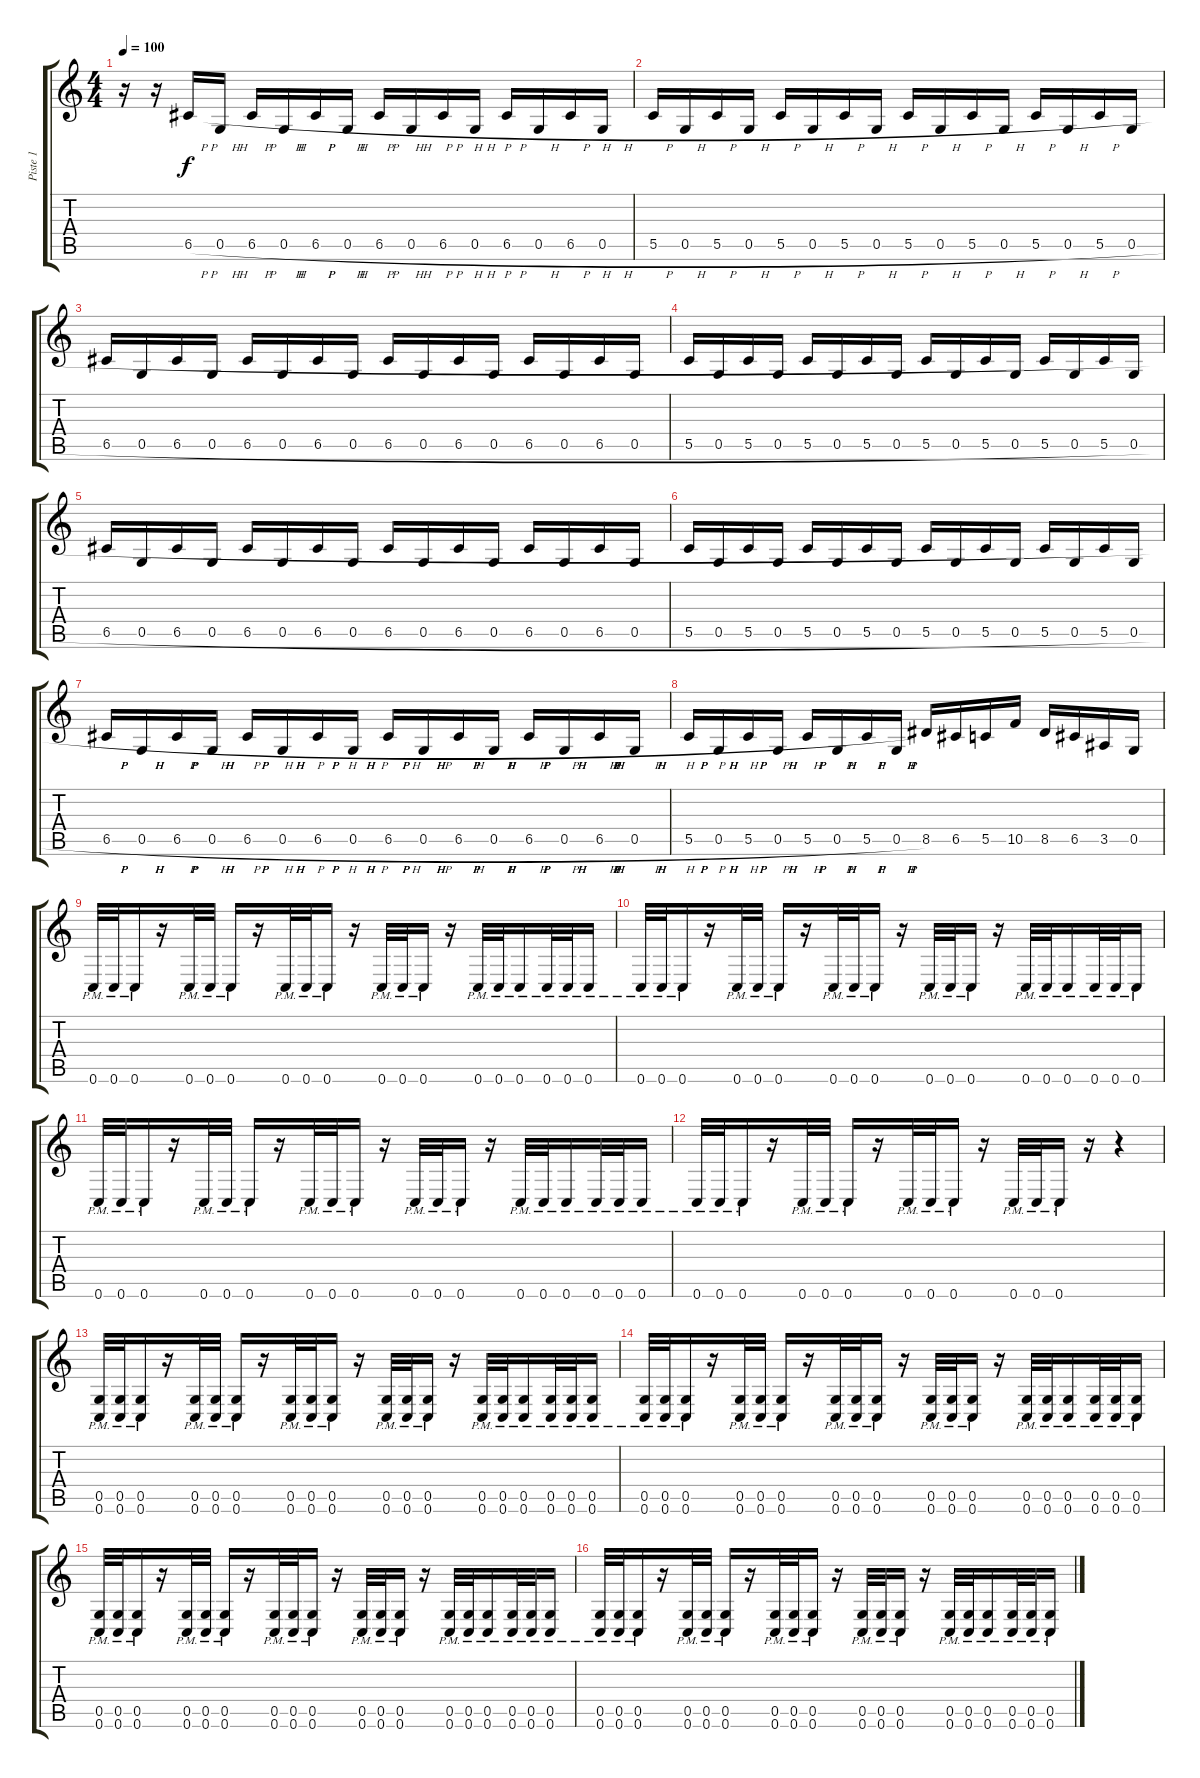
\track ("Piste 1" "Piste 1") {instrument distortionguitar}
\staff {score tabs}
\tuning (D4 A3 F3 C3 G2 C2) {hide}
\ts (4 4)
\tempo 100
\clef g2
\ks c
r.16{dy f} r.16 6.5{h}.16 0.5{h}.16 6.5{h}.16 0.5{h}.16 6.5{h}.16 0.5{h}.16 6.5{h}.16 0.5{h}.16 6.5{h}.16 0.5{h}.16 6.5{h}.16 0.5{h}.16 6.5{h}.16 0.5{h}.16 |
5.5{h}.16 0.5{h}.16 5.5{h}.16 0.5{h}.16 5.5{h}.16 0.5{h}.16 5.5{h}.16 0.5{h}.16 5.5{h}.16 0.5{h}.16 5.5{h}.16 0.5{h}.16 5.5{h}.16 0.5{h}.16 5.5{h}.16 0.5{h}.16 |
6.5{h}.16 0.5{h}.16 6.5{h}.16 0.5{h}.16 6.5{h}.16 0.5{h}.16 6.5{h}.16 0.5{h}.16 6.5{h}.16 0.5{h}.16 6.5{h}.16 0.5{h}.16 6.5{h}.16 0.5{h}.16 6.5{h}.16 0.5{h}.16 |
5.5{h}.16 0.5{h}.16 5.5{h}.16 0.5{h}.16 5.5{h}.16 0.5{h}.16 5.5{h}.16 0.5{h}.16 5.5{h}.16 0.5{h}.16 5.5{h}.16 0.5{h}.16 5.5{h}.16 0.5{h}.16 5.5{h}.16 0.5{h}.16 |
6.5{h}.16 0.5{h}.16 6.5{h}.16 0.5{h}.16 6.5{h}.16 0.5{h}.16 6.5{h}.16 0.5{h}.16 6.5{h}.16 0.5{h}.16 6.5{h}.16 0.5{h}.16 6.5{h}.16 0.5{h}.16 6.5{h}.16 0.5{h}.16 |
5.5{h}.16 0.5{h}.16 5.5{h}.16 0.5{h}.16 5.5{h}.16 0.5{h}.16 5.5{h}.16 0.5{h}.16 5.5{h}.16 0.5{h}.16 5.5{h}.16 0.5{h}.16 5.5{h}.16 0.5{h}.16 5.5{h}.16 0.5{h}.16 |
6.5{h}.16 0.5{h}.16 6.5{h}.16 0.5{h}.16 6.5{h}.16 0.5{h}.16 6.5{h}.16 0.5{h}.16 6.5{h}.16 0.5{h}.16 6.5{h}.16 0.5{h}.16 6.5{h}.16 0.5{h}.16 6.5{h}.16 0.5{h}.16 |
5.5{h}.16 0.5{h}.16 5.5{h}.16 0.5{h}.16 5.5{h}.16 0.5{h}.16 5.5{h}.16 0.5{h}.16 8.5.16 6.5.16 5.5.16 10.5.16 8.5.16 6.5.16 3.5.16 0.5.16 |
0.6{pm}.32 0.6{pm}.32 0.6{pm}.16 r.16 0.6{pm}.32 0.6{pm}.32 0.6{pm}.16 r.16 0.6{pm}.32 0.6{pm}.32 0.6{pm}.16 r.16 0.6{pm}.32 0.6{pm}.32 0.6{pm}.16 r.16 0.6{pm}.32 0.6{pm}.32 0.6{pm}.16 0.6{pm}.32 0.6{pm}.32 0.6{pm}.16 |
0.6{pm}.32 0.6{pm}.32 0.6{pm}.16 r.16 0.6{pm}.32 0.6{pm}.32 0.6{pm}.16 r.16 0.6{pm}.32 0.6{pm}.32 0.6{pm}.16 r.16 0.6{pm}.32 0.6{pm}.32 0.6{pm}.16 r.16 0.6{pm}.32 0.6{pm}.32 0.6{pm}.16 0.6{pm}.32 0.6{pm}.32 0.6{pm}.16 |
0.6{pm}.32 0.6{pm}.32 0.6{pm}.16 r.16 0.6{pm}.32 0.6{pm}.32 0.6{pm}.16 r.16 0.6{pm}.32 0.6{pm}.32 0.6{pm}.16 r.16 0.6{pm}.32 0.6{pm}.32 0.6{pm}.16 r.16 0.6{pm}.32 0.6{pm}.32 0.6{pm}.16 0.6{pm}.32 0.6{pm}.32 0.6{pm}.16 |
0.6{pm}.32 0.6{pm}.32 0.6{pm}.16 r.16 0.6{pm}.32 0.6{pm}.32 0.6{pm}.16 r.16 0.6{pm}.32 0.6{pm}.32 0.6{pm}.16 r.16 0.6{pm}.32 0.6{pm}.32 0.6{pm}.16 r.16 r.4 |
(0.5{pm} 0.6{pm}).32 (0.5{pm} 0.6{pm}).32 (0.5{pm} 0.6{pm}).16 r.16 (0.5{pm} 0.6{pm}).32 (0.5{pm} 0.6{pm}).32 (0.5{pm} 0.6{pm}).16 r.16 (0.5{pm} 0.6{pm}).32 (0.5{pm} 0.6{pm}).32 (0.5{pm} 0.6{pm}).16 r.16 (0.5{pm} 0.6{pm}).32 (0.5{pm} 0.6{pm}).32 (0.5{pm} 0.6{pm}).16 r.16 (0.5{pm} 0.6{pm}).32 (0.5{pm} 0.6{pm}).32 (0.5{pm} 0.6{pm}).16 (0.5{pm} 0.6{pm}).32 (0.5{pm} 0.6{pm}).32 (0.5{pm} 0.6{pm}).16 |
(0.5{pm} 0.6{pm}).32 (0.5{pm} 0.6{pm}).32 (0.5{pm} 0.6{pm}).16 r.16 (0.5{pm} 0.6{pm}).32 (0.5{pm} 0.6{pm}).32 (0.5{pm} 0.6{pm}).16 r.16 (0.5{pm} 0.6{pm}).32 (0.5{pm} 0.6{pm}).32 (0.5{pm} 0.6{pm}).16 r.16 (0.5{pm} 0.6{pm}).32 (0.5{pm} 0.6{pm}).32 (0.5{pm} 0.6{pm}).16 r.16 (0.5{pm} 0.6{pm}).32 (0.5{pm} 0.6{pm}).32 (0.5{pm} 0.6{pm}).16 (0.5{pm} 0.6{pm}).32 (0.5{pm} 0.6{pm}).32 (0.5{pm} 0.6{pm}).16 |
(0.5{pm} 0.6{pm}).32 (0.5{pm} 0.6{pm}).32 (0.5{pm} 0.6{pm}).16 r.16 (0.5{pm} 0.6{pm}).32 (0.5{pm} 0.6{pm}).32 (0.5{pm} 0.6{pm}).16 r.16 (0.5{pm} 0.6{pm}).32 (0.5{pm} 0.6{pm}).32 (0.5{pm} 0.6{pm}).16 r.16 (0.5{pm} 0.6{pm}).32 (0.5{pm} 0.6{pm}).32 (0.5{pm} 0.6{pm}).16 r.16 (0.5{pm} 0.6{pm}).32 (0.5{pm} 0.6{pm}).32 (0.5{pm} 0.6{pm}).16 (0.5{pm} 0.6{pm}).32 (0.5{pm} 0.6{pm}).32 (0.5{pm} 0.6{pm}).16 |
(0.5{pm} 0.6{pm}).32 (0.5{pm} 0.6{pm}).32 (0.5{pm} 0.6{pm}).16 r.16 (0.5{pm} 0.6{pm}).32 (0.5{pm} 0.6{pm}).32 (0.5{pm} 0.6{pm}).16 r.16 (0.5{pm} 0.6{pm}).32 (0.5{pm} 0.6{pm}).32 (0.5{pm} 0.6{pm}).16 r.16 (0.5{pm} 0.6{pm}).32 (0.5{pm} 0.6{pm}).32 (0.5{pm} 0.6{pm}).16 r.16 (0.5{pm} 0.6{pm}).32 (0.5{pm} 0.6{pm}).32 (0.5{pm} 0.6{pm}).16 (0.5{pm} 0.6{pm}).32 (0.5{pm} 0.6{pm}).32 (0.5{pm} 0.6{pm}).16
